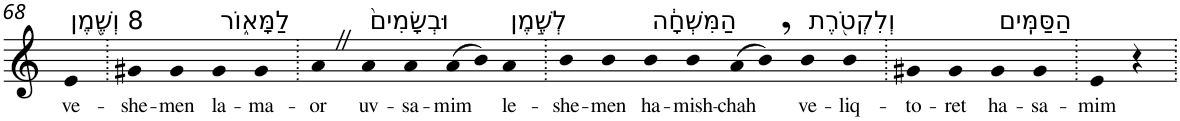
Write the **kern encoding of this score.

**kern	**text
*part1	*part1
*staff1	*staff1
*I"Piano	*
*I'Pno	*
!!LO:PB:g=z
*clefG2	*
*k[]	*
=68	=68
!LO:TX:a:t=8 וְשֶׁ֖מֶן	!
!	!LO:LY:b
4e	ve-
=69.	=69.
!	!LO:LY:b
4g#X	-she-
!	!LO:LY:b
4g#	-men
!LO:TX:a:t=לַמָּא֑וֹר	!
!	!LO:LY:b
4g#	la-
!	!LO:LY:b
4g#	-ma-
=70.	=70.
!	!LO:LY:b
4aZ	-or
!LO:TX:a:t=וּבְשָׂמִים֙	!
!	!LO:LY:b
4a	uv-
!	!LO:LY:b
4a	-sa-
!	!LO:LY:b
(>8a	-mim
8b)	.
!LO:TX:a:t=לְשֶׁ֣מֶן	!
!	!LO:LY:b
4a	le-
=71.	=71.
!	!LO:LY:b
4b	-she-
!	!LO:LY:b
4b	-men
!LO:TX:a:t=הַמִּשְׁחָ֔ה	!
!	!LO:LY:b
4b	ha-
!	!LO:LY:b
4b	-mish-
!	!LO:LY:b
(>8a	-chah
8b,)	.
!LO:TX:a:t=וְלִקְטֹ֖רֶת	!
!	!LO:LY:b
4b	ve-
!	!LO:LY:b
4b	-liq-
=72.	=72.
!	!LO:LY:b
4g#X	-to-
!	!LO:LY:b
4g#	-ret
!LO:TX:a:t=הַסַּמִּֽים	!
!	!LO:LY:b
4g#	ha-
!	!LO:LY:b
4g#	-sa-
=73.	=73.
!	!LO:LY:b
4e	-mim
4r	.
=.	=.
*-	*-
